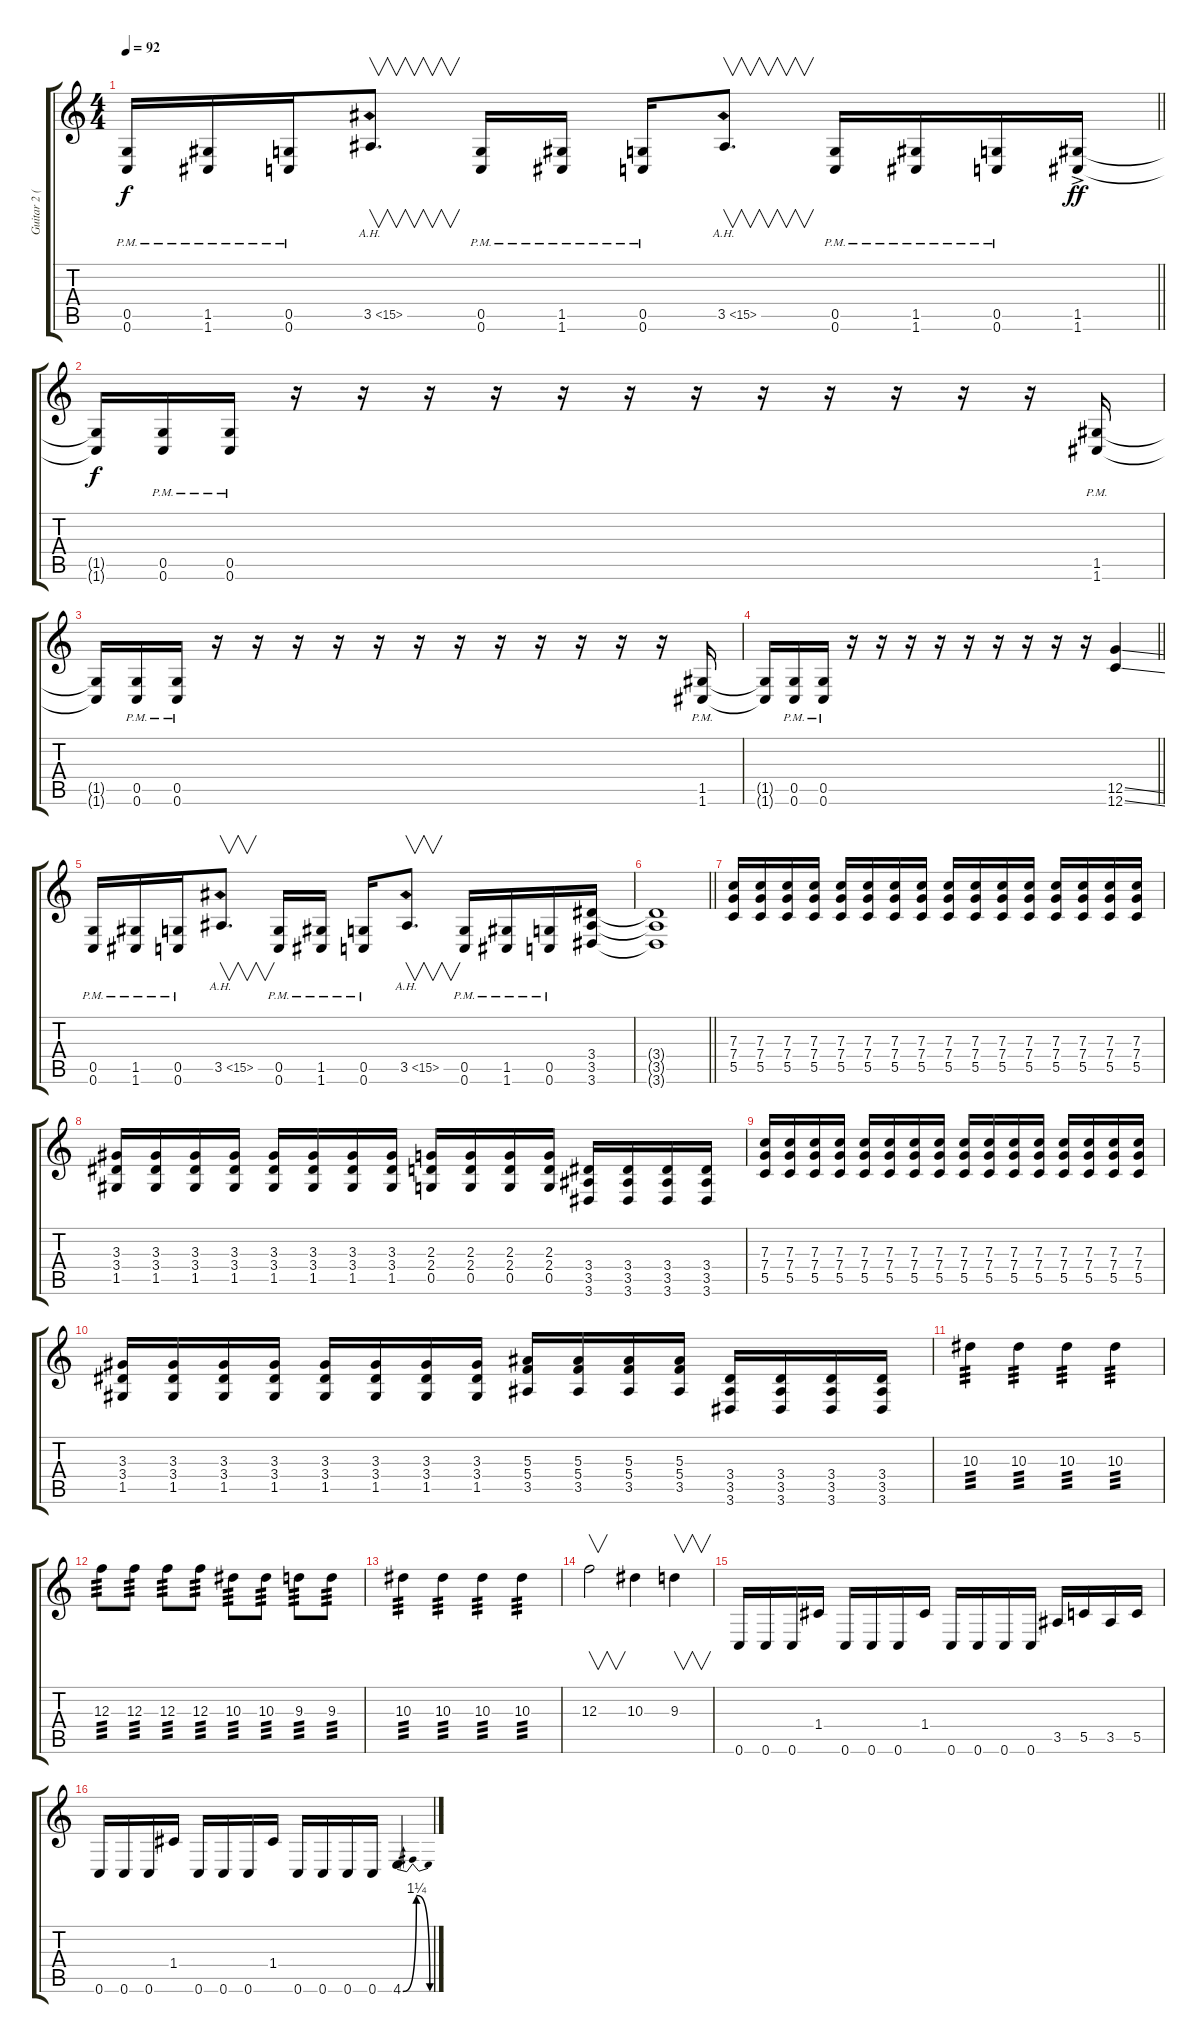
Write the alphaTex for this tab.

\track ("Guitar 2 (Distorted- Tuck)" "Guitar 2 (") {instrument distortionguitar}
\staff {score tabs}
\tuning (D4 A3 F3 C3 G2 C2) {hide}
\ts (4 4)
\tempo 92
\clef g2
\barLineRight lightlight
\ks c
(0.5{pm} 0.6{pm}).16{dy f} (1.5{pm} 1.6{pm}).16 (0.5{pm} 0.6{pm}).16 3.5{ah 12}.8{v d} (0.5{pm} 0.6{pm}).16 (1.5{pm} 1.6{pm}).16 (0.5{pm} 0.6{pm}).16 3.5{ah 12}.8{v d} (0.5{pm} 0.6{pm}).16 (1.5{pm} 1.6{pm}).16 (0.5{pm} 0.6{pm}).16 (1.5{ac} 1.6).16{dy ff} |
(1.5{t} 1.6{t}).16{dy f} (0.5{pm} 0.6{pm}).16 (0.5{pm} 0.6{pm}).16 r.16 r.16 r.16 r.16 r.16 r.16 r.16 r.16 r.16 r.16 r.16 r.16 (1.5{pm} 1.6{pm}).16 |
(1.5{t} 1.6{t}).16 (0.5{pm} 0.6{pm}).16 (0.5{pm} 0.6{pm}).16 r.16 r.16 r.16 r.16 r.16 r.16 r.16 r.16 r.16 r.16 r.16 r.16 (1.5{pm} 1.6{pm}).16 |
\barLineRight lightlight
(1.5{t} 1.6{t}).16 (0.5{pm} 0.6{pm}).16 (0.5{pm} 0.6{pm}).16 r.16 r.16 r.16 r.16 r.16 r.16 r.16 r.16 r.16 (12.5{ss} 12.6{ss}).4 |
(0.5{pm} 0.6{pm}).16 (1.5{pm} 1.6{pm}).16 (0.5{pm} 0.6{pm}).16 3.5{ah 12}.8{v d} (0.5{pm} 0.6{pm}).16 (1.5{pm} 1.6{pm}).16 (0.5{pm} 0.6{pm}).16 3.5{ah 12}.8{v d} (0.5{pm} 0.6{pm}).16 (1.5{pm} 1.6{pm}).16 (0.5{pm} 0.6{pm}).16 (3.4 3.5 3.6).16 |
\barLineRight lightlight
(3.4{t} 3.5{t} 3.6{t}).1 |
(7.3 7.4 5.5).16 (7.3 7.4 5.5).16 (7.3 7.4 5.5).16 (7.3 7.4 5.5).16 (7.3 7.4 5.5).16 (7.3 7.4 5.5).16 (7.3 7.4 5.5).16 (7.3 7.4 5.5).16 (7.3 7.4 5.5).16 (7.3 7.4 5.5).16 (7.3 7.4 5.5).16 (7.3 7.4 5.5).16 (7.3 7.4 5.5).16 (7.3 7.4 5.5).16 (7.3 7.4 5.5).16 (7.3 7.4 5.5).16 |
(3.3 3.4 1.5).16 (3.3 3.4 1.5).16 (3.3 3.4 1.5).16 (3.3 3.4 1.5).16 (3.3 3.4 1.5).16 (3.3 3.4 1.5).16 (3.3 3.4 1.5).16 (3.3 3.4 1.5).16 (2.3 2.4 0.5).16 (2.3 2.4 0.5).16 (2.3 2.4 0.5).16 (2.3 2.4 0.5).16 (3.4 3.5 3.6).16 (3.4 3.5 3.6).16 (3.4 3.5 3.6).16 (3.4 3.5 3.6).16 |
(7.3 7.4 5.5).16 (7.3 7.4 5.5).16 (7.3 7.4 5.5).16 (7.3 7.4 5.5).16 (7.3 7.4 5.5).16 (7.3 7.4 5.5).16 (7.3 7.4 5.5).16 (7.3 7.4 5.5).16 (7.3 7.4 5.5).16 (7.3 7.4 5.5).16 (7.3 7.4 5.5).16 (7.3 7.4 5.5).16 (7.3 7.4 5.5).16 (7.3 7.4 5.5).16 (7.3 7.4 5.5).16 (7.3 7.4 5.5).16 |
(3.3 3.4 1.5).16 (3.3 3.4 1.5).16 (3.3 3.4 1.5).16 (3.3 3.4 1.5).16 (3.3 3.4 1.5).16 (3.3 3.4 1.5).16 (3.3 3.4 1.5).16 (3.3 3.4 1.5).16 (5.3 5.4 3.5).16 (5.3 5.4 3.5).16 (5.3 5.4 3.5).16 (5.3 5.4 3.5).16 (3.4 3.5 3.6).16 (3.4 3.5 3.6).16 (3.4 3.5 3.6).16 (3.4 3.5 3.6).16 |
10.3.4{tp 3} 10.3.4{tp 3} 10.3.4{tp 3} 10.3.4{tp 3} |
12.3.8{tp 3} 12.3.8{tp 3} 12.3.8{tp 3} 12.3.8{tp 3} 10.3.8{tp 3} 10.3.8{tp 3} 9.3.8{tp 3} 9.3.8{tp 3} |
10.3.4{tp 3} 10.3.4{tp 3} 10.3.4{tp 3} 10.3.4{tp 3} |
12.3.2{v} 10.3.4 9.3.4{v} |
0.6.16 0.6.16 0.6.16 1.4.16 0.6.16 0.6.16 0.6.16 1.4.16 0.6.16 0.6.16 0.6.16 0.6.16 3.5.16 5.5.16 3.5.16 5.5.16 |
0.6.16 0.6.16 0.6.16 1.4.16 0.6.16 0.6.16 0.6.16 1.4.16 0.6.16 0.6.16 0.6.16 0.6.16 4.6{be (bendrelease 0 0 5 5 5 5 60 0)}.4
